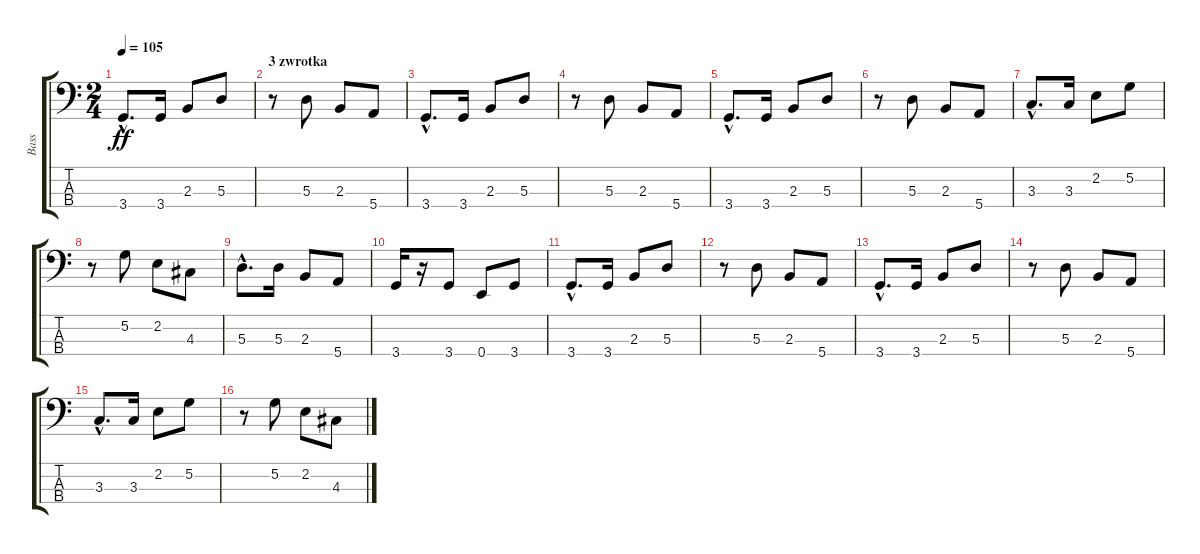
\track ("Bass" "Bass") {instrument electricbassfinger}
\staff {score tabs}
\tuning (G2 D2 A1 E1) {hide}
\ts (2 4)
\tempo 105
\clef f4
\ks c
3.4{hac}.8{d dy ff} 3.4.16 2.3.8 5.3.8 |
\section ("" "3 zwrotka ")
r.8 5.3.8 2.3.8 5.4.8 |
3.4{hac}.8{d} 3.4.16 2.3.8 5.3.8 |
r.8 5.3.8 2.3.8 5.4.8 |
3.4{hac}.8{d} 3.4.16 2.3.8 5.3.8 |
r.8 5.3.8 2.3.8 5.4.8 |
3.3{hac}.8{d} 3.3.16 2.2.8 5.2.8 |
r.8 5.2.8 2.2.8 4.3.8 |
5.3{hac}.8{d} 5.3.16 2.3.8 5.4.8 |
3.4.16 r.16 3.4.8 0.4.8 3.4.8 |
3.4{hac}.8{d} 3.4.16 2.3.8 5.3.8 |
r.8 5.3.8 2.3.8 5.4.8 |
3.4{hac}.8{d} 3.4.16 2.3.8 5.3.8 |
r.8 5.3.8 2.3.8 5.4.8 |
3.3{hac}.8{d} 3.3.16 2.2.8 5.2.8 |
r.8 5.2.8 2.2.8 4.3.8
